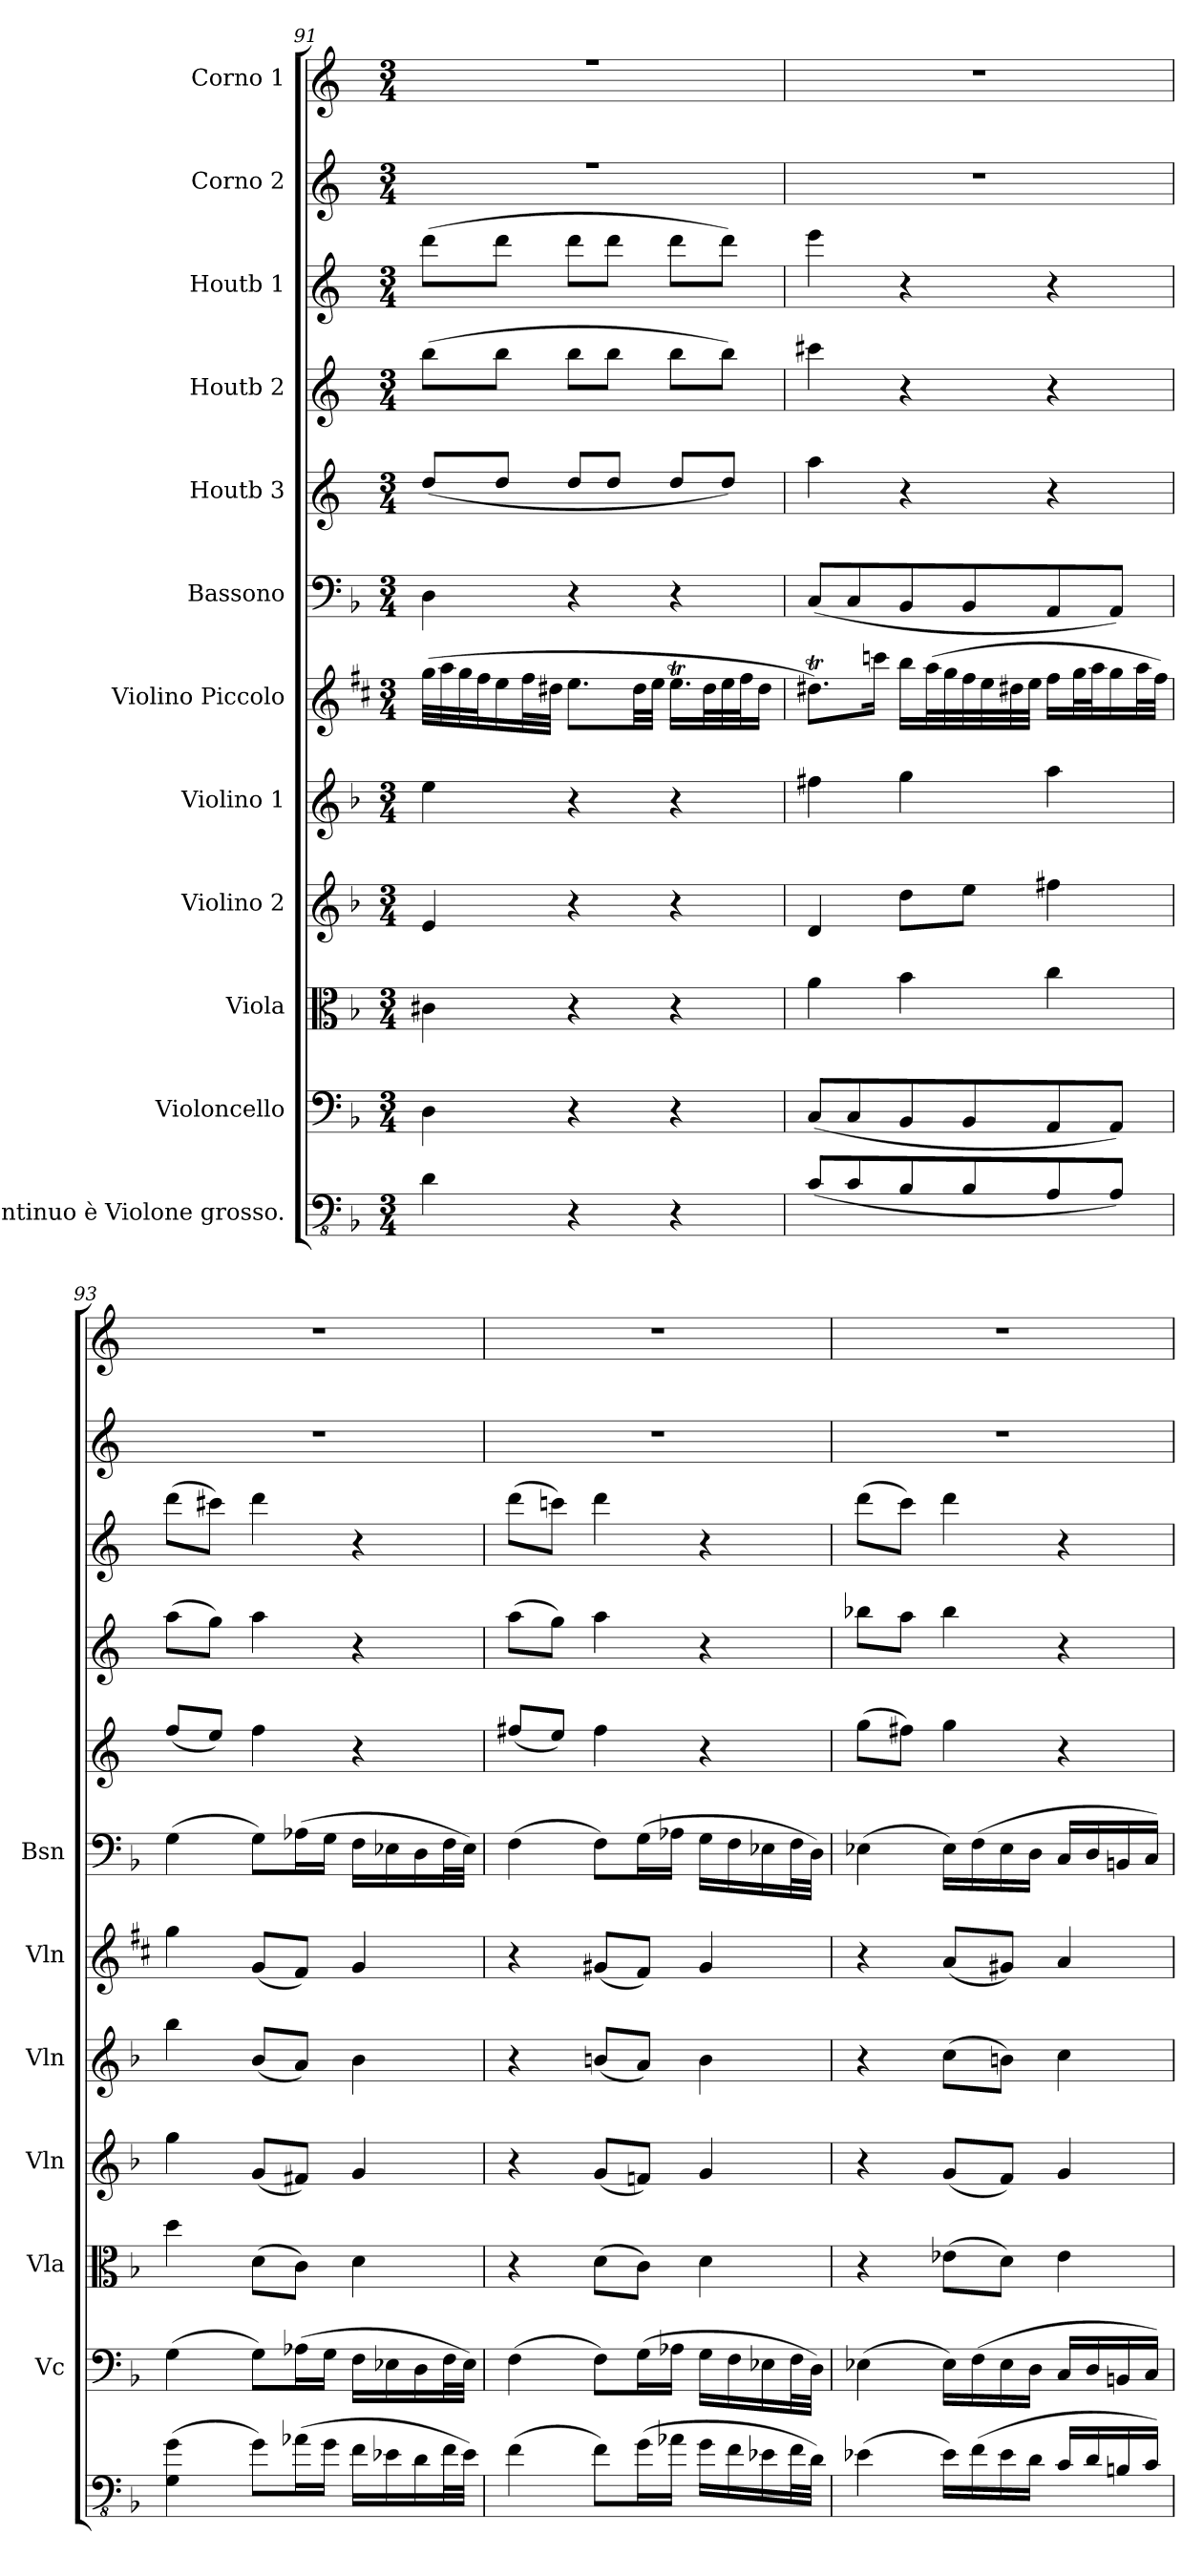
**kern	**kern	**kern	**kern	**kern	**kern	**dynam	**kern	**kern	**kern	**kern	**kern	**kern
*part12	*part11	*part10	*part9	*part8	*part7	*part7	*part6	*part5	*part4	*part3	*part2	*part1
*staff12	*staff11	*staff10	*staff9	*staff8	*staff7	*staff7	*staff6	*staff5	*staff4	*staff3	*staff2	*staff1
*I"Continuo è Violone grosso.	*I"Violoncello	*I"Viola	*I"Violino 2	*I"Violino 1	*I"Violino Piccolo	*	*I"Bassono	*I"Houtb 3	*I"Houtb 2	*I"Houtb 1	*I"Corno 2	*I"Corno 1
*	*I'Vc	*I'Vla	*I'Vln	*I'Vln	*I'Vln	*	*I'Bsn	*	*	*	*	*
!!LO:PB:g=z
*clefFv4	*clefF4	*clefC3	*clefG2	*clefG2	*clefG2	*	*clefF4	*clefG2	*clefG2	*clefG2	*clefG2	*clefG2
*ITrd7c12	*	*	*	*	*ITrd-2c-3	*	*	*ITrd4c7	*ITrd4c7	*ITrd4c7	*ITrd4c7	*ITrd4c7
*k[b-]	*k[b-]	*k[b-]	*k[b-]	*k[b-]	*k[b-]	*	*k[b-]	*k[b-]	*k[b-]	*k[b-]	*k[b-]	*k[b-]
*M3/4	*M3/4	*M3/4	*M3/4	*M3/4	*M3/4	*	*M3/4	*M3/4	*M3/4	*M3/4	*M3/4	*M3/4
=91	=91	=91	=91	=91	=91	=91	=91	=91	=91	=91	=91	=91
*	*	*	*	*	*	*	*	*	*	*	*^	*^
4DD\	4D\	4c#X\	4e/	4ee\	(32bb-\LLL	.	4D\	(8g/L	(8ee\L	(8gg\L	2.r	2.d/yy	2.r	2.d/yy
.	.	.	.	.	32ccc\	.	.	.	.	.	.	.	.	.
.	.	.	.	.	32bb-\	.	.	.	.	.	.	.	.	.
.	.	.	.	.	32aa\J	.	.	.	.	.	.	.	.	.
.	.	.	.	.	16gg\	.	.	8g/J	8ee\J	8gg\J	.	.	.	.
.	.	.	.	.	32aa\L	.	.	.	.	.	.	.	.	.
.	.	.	.	.	32ff#X\JJJ	.	.	.	.	.	.	.	.	.
4r	4r	4r	4r	4r	8.gg\L	.	4r	8g/L	8ee\L	8gg\L	.	.	.	.
.	.	.	.	.	.	.	.	8g/J	8ee\J	8gg\J	.	.	.	.
.	.	.	.	.	32ff#\LL	.	.	.	.	.	.	.	.	.
.	.	.	.	.	32gg\JJJ	.	.	.	.	.	.	.	.	.
4r	4r	4r	4r	4r	16.ggT\LL	.	4r	8g/L	8ee\L	8gg\L	.	.	.	.
.	.	.	.	.	32ff#\L	.	.	.	.	.	.	.	.	.
.	.	.	.	.	32gg\	.	.	8g/J)	8ee\J)	8gg\J)	.	.	.	.
.	.	.	.	.	32aa\J	.	.	.	.	.	.	.	.	.
.	.	.	.	.	16ff#\JJ	.	.	.	.	.	.	.	.	.
*	*	*	*	*	*	*	*	*	*	*	*v	*v	*	*
*	*	*	*	*	*	*	*	*	*	*	*	*v	*v
=92	=92	=92	=92	=92	=92	=92	=92	=92	=92	=92	=92	=92
(8CC/L	(8C/L	4a\	4d/	4ff#X\	8.ff#Xt\L)	.	(8C/L	4dd\	4ff#X\	4aa\	2.r	2.r
8CC/	8C/	.	.	.	.	.	8C/	.	.	.	.	.
.	.	.	.	.	16eee-X\Jk	.	.	.	.	.	.	.
8BBB-/	8BB-/	4b-\	8dd\L	4gg\	16ddd\LL	.	8BB-/	4r	4r	4r	.	.
.	.	.	.	.	(32ccc\L	.	.	.	.	.	.	.
.	.	.	.	.	32bb-\	.	.	.	.	.	.	.
8BBB-/	8BB-/	.	8ee\J	.	32aa\	.	8BB-/	.	.	.	.	.
.	.	.	.	.	32gg\	.	.	.	.	.	.	.
.	.	.	.	.	32ff#X\	.	.	.	.	.	.	.
.	.	.	.	.	32gg\JJJ	.	.	.	.	.	.	.
8AAA/	8AA/	4cc\	4ff#X\	4aa\	16aa\LL	.	8AA/	4r	4r	4r	.	.
.	.	.	.	.	32bb-\L	.	.	.	.	.	.	.
.	.	.	.	.	32ccc\J	.	.	.	.	.	.	.
8AAA/J)	8AA/J)	.	.	.	16bb-\	.	8AA/J)	.	.	.	.	.
.	.	.	.	.	32ccc\L	.	.	.	.	.	.	.
.	.	.	.	.	32aa\JJJ)	.	.	.	.	.	.	.
=93	=93	=93	=93	=93	=93	=93	=93	=93	=93	=93	=93	=93
(4GGG\ 4GG\	(4G\	4dd\	4gg\	4bb-\	4bb-\	.	(4G\	(8b-/L	(8dd\L	(8gg\L	2.r	2.r
.	.	.	.	.	.	.	.	8a/J)	8cc\J)	8ff#X\J)	.	.
!	!	!	!	!	!	!LO:DY:b	!	!	!	!	!	!
8GG\L)	8G\L)	(8d\L	(8g/L	(8b-/L	(8b-/L	other-dynamics	8G\L)	4b-\	4dd\	4gg\	.	.
(16AA-X\L	(16A-X\L	8c\J)	8f#X/J)	8a/J)	8a/J)	.	(16A-X\L	.	.	.	.	.
16GG\JJ	16G\JJ	.	.	.	.	.	16G\JJ	.	.	.	.	.
16FF\LL	16F\LL	4d\	4g/	4b-\	4b-/	.	16F\LL	4r	4r	4r	.	.
16EE-X\	16E-X\	.	.	.	.	.	16E-X\	.	.	.	.	.
16DD\	16D\	.	.	.	.	.	16D\	.	.	.	.	.
32FF\L	32F\L	.	.	.	.	.	32F\L	.	.	.	.	.
32EE-\JJJ)	32E-\JJJ)	.	.	.	.	.	32E-\JJJ)	.	.	.	.	.
=94	=94	=94	=94	=94	=94	=94	=94	=94	=94	=94	=94	=94
(4FF\	(4F\	4r	4r	4r	4r	.	(4F\	(8bn/L	(8dd\L	(8gg\L	2.r	2.r
.	.	.	.	.	.	.	.	8a/J)	8cc\J)	8ffn\J)	.	.
8FF\L)	8F\L)	(8d\L	(8g/L	(8bn/L	(8bn/L	.	8F\L)	4b\	4dd\	4gg\	.	.
(16GG\L	(16G\L	8c\J)	8fn/J)	8a/J)	8a/J)	.	(16G\L	.	.	.	.	.
16AA-X\JJ	16A-X\JJ	.	.	.	.	.	16A-X\JJ	.	.	.	.	.
16GG\LL	16G\LL	4d\	4g/	4b\	4b/	.	16G\LL	4r	4r	4r	.	.
16FF\	16F\	.	.	.	.	.	16F\	.	.	.	.	.
16EE-X\	16E-X\	.	.	.	.	.	16E-X\	.	.	.	.	.
32FF\L	32F\L	.	.	.	.	.	32F\L	.	.	.	.	.
32DD\JJJ)	32D\JJJ)	.	.	.	.	.	32D\JJJ)	.	.	.	.	.
=95	=95	=95	=95	=95	=95	=95	=95	=95	=95	=95	=95	=95
(4EE-X\	(4E-X\	4r	4r	4r	4r	.	(4E-X\	(8cc\L	8ee-X\L	(8gg\L	2.r	2.r
.	.	.	.	.	.	.	.	8bn\J)	8dd\J	8ff\J)	.	.
16EE-\LL)	16E-\LL)	(8e-X\L	(8g/L	(8cc\L	(8cc/L	.	16E-\LL)	4cc\	4ee-\	4gg\	.	.
(16FF\	(16F\	.	.	.	.	.	(16F\	.	.	.	.	.
16EE-\	16E-\	8d\J)	8f/J)	8bn\J)	8bn/J)	.	16E-\	.	.	.	.	.
16DD\JJ	16D\JJ	.	.	.	.	.	16D\JJ	.	.	.	.	.
16CC/LL	16C/LL	4e-\	4g/	4cc\	4cc/	.	16C/LL	4r	4r	4r	.	.
16DD/	16D/	.	.	.	.	.	16D/	.	.	.	.	.
16BBBn/	16BBn/	.	.	.	.	.	16BBn/	.	.	.	.	.
16CC/JJ)	16C/JJ)	.	.	.	.	.	16C/JJ)	.	.	.	.	.
=	=	=	=	=	=	=	=	=	=	=	=	=
*-	*-	*-	*-	*-	*-	*-	*-	*-	*-	*-	*-	*-
